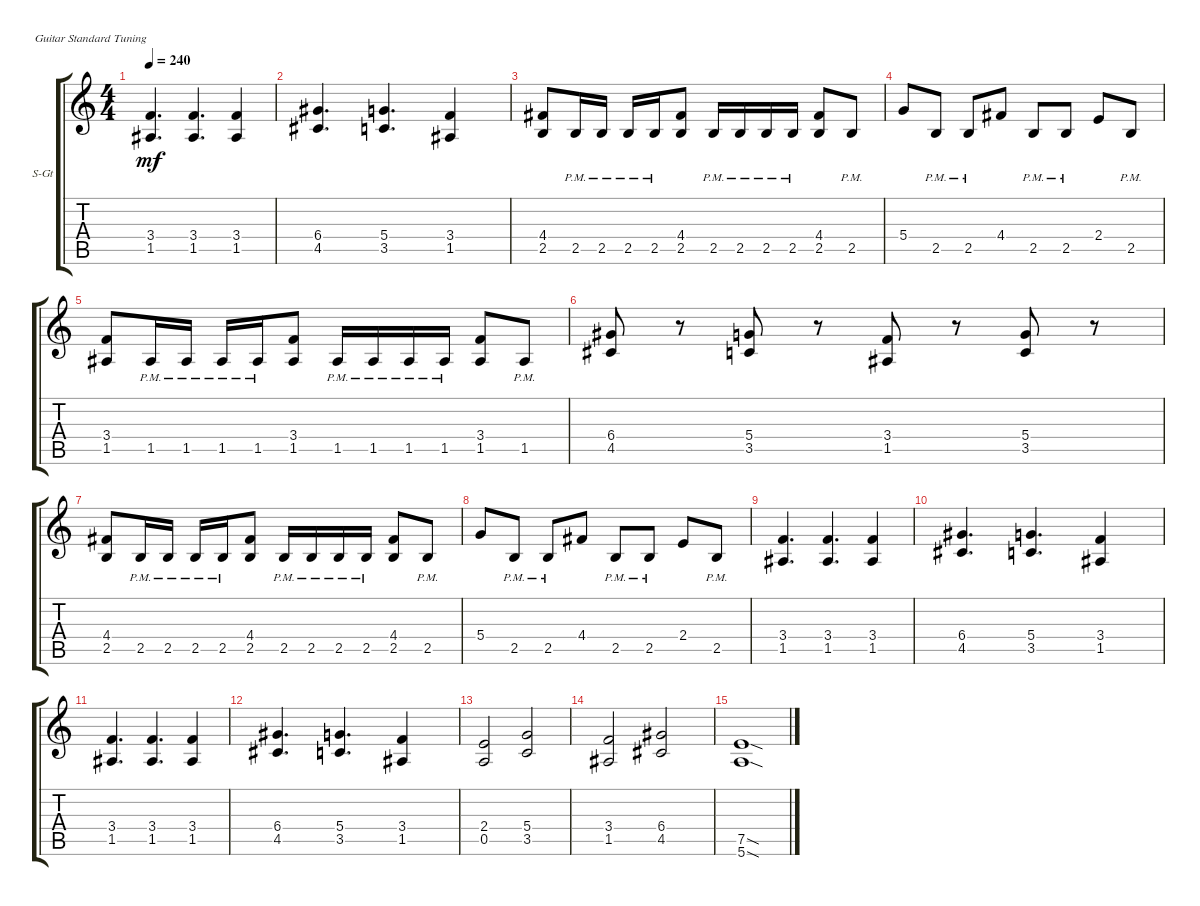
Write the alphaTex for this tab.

\defaultSystemsLayout 4
\bracketExtendMode groupsimilarinstruments
\firstSystemTrackNameOrientation horizontal
\otherSystemsTrackNameOrientation horizontal
\track ("Steel Guitar" "S-Gt") {instrument acousticguitarsteel}
\staff {score tabs}
\tuning (E4 B3 G3 D3 A2 E2)
\ts (4 4)
\tempo 240
\clef g2
\ks c
(1.5 3.4).4{d dy mf} (1.5 3.4).4{d} (1.5 3.4).4 |
(4.5 6.4).4{d} (3.5 5.4).4{d} (1.5 3.4).4 |
(2.5 4.4).8 2.5{pm}.16 2.5{pm}.16 2.5{pm}.16 2.5{pm}.16 (2.5 4.4).8 2.5{pm}.16 2.5{pm}.16 2.5{pm}.16 2.5{pm}.16 (2.5 4.4).8 2.5{pm}.8 |
5.4.8 2.5{pm}.8 2.5{pm}.8 4.4.8 2.5{pm}.8 2.5{pm}.8 2.4.8 2.5{pm}.8 |
(1.5 3.4).8 1.5{pm}.16 1.5{pm}.16 1.5{pm}.16 1.5{pm}.16 (1.5 3.4).8 1.5{pm}.16 1.5{pm}.16 1.5{pm}.16 1.5{pm}.16 (1.5 3.4).8 1.5{pm}.8 |
(4.5 6.4).8 r.8 (3.5 5.4).8 r.8 (1.5 3.4).8 r.8 (3.5 5.4).8 r.8 |
(2.5 4.4).8 2.5{pm}.16 2.5{pm}.16 2.5{pm}.16 2.5{pm}.16 (2.5 4.4).8 2.5{pm}.16 2.5{pm}.16 2.5{pm}.16 2.5{pm}.16 (2.5 4.4).8 2.5{pm}.8 |
5.4.8 2.5{pm}.8 2.5{pm}.8 4.4.8 2.5{pm}.8 2.5{pm}.8 2.4.8 2.5{pm}.8 |
(1.5 3.4).4{d} (1.5 3.4).4{d} (1.5 3.4).4 |
(4.5 6.4).4{d} (3.5 5.4).4{d} (1.5 3.4).4 |
(1.5 3.4).4{d} (1.5 3.4).4{d} (1.5 3.4).4 |
(4.5 6.4).4{d} (3.5 5.4).4{d} (1.5 3.4).4 |
(0.5 2.4).2 (3.5 5.4).2 |
(1.5 3.4).2 (4.5 6.4).2 |
(5.6{sod} 7.5{sod}).1
